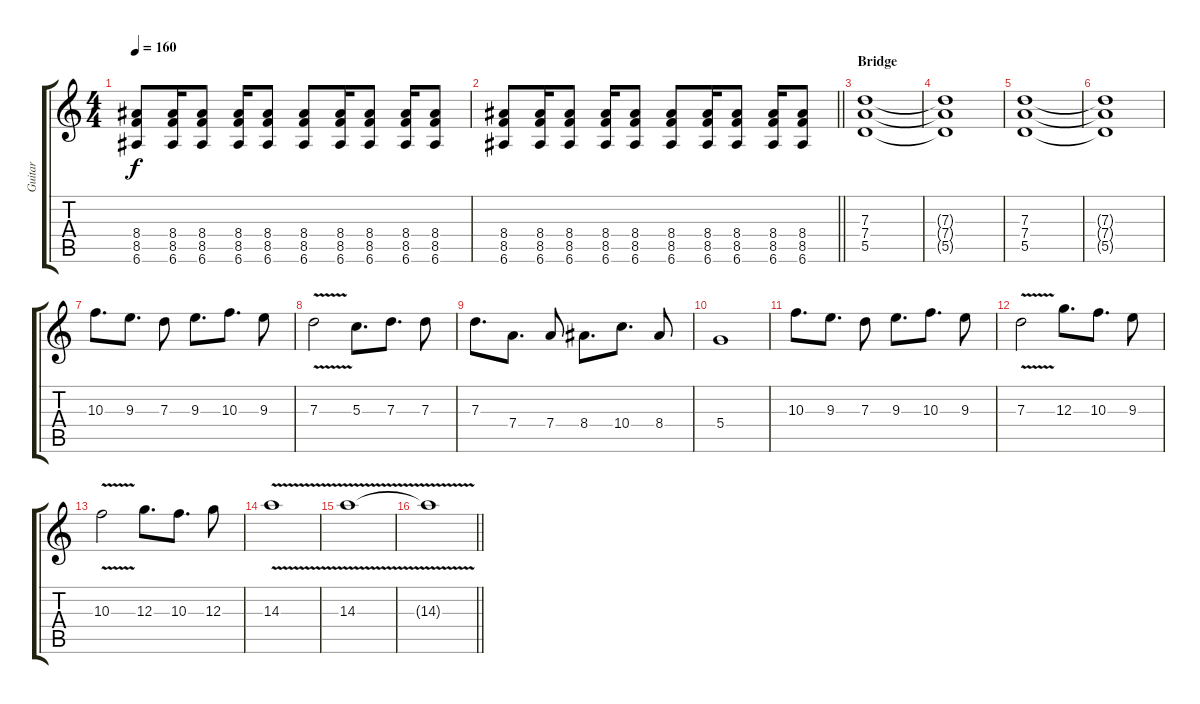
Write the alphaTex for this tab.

\track ("Guitar" "Guitar") {instrument distortionguitar}
\staff {score tabs}
\tuning (E4 B3 G3 D3 A2 E2) {hide}
\ts (4 4)
\tempo 160
\clef g2
\ks c
(8.4 8.5 6.6).8{dy f} (8.4 8.5 6.6).16 (8.4 8.5 6.6).8 (8.4 8.5 6.6).16 (8.4 8.5 6.6).8 (8.4 8.5 6.6).8 (8.4 8.5 6.6).16 (8.4 8.5 6.6).8 (8.4 8.5 6.6).16 (8.4 8.5 6.6).8 |
\barLineRight lightlight
(8.4 8.5 6.6).8 (8.4 8.5 6.6).16 (8.4 8.5 6.6).8 (8.4 8.5 6.6).16 (8.4 8.5 6.6).8 (8.4 8.5 6.6).8 (8.4 8.5 6.6).16 (8.4 8.5 6.6).8 (8.4 8.5 6.6).16 (8.4 8.5 6.6).8 |
\section ("" "Bridge")
(7.3 7.4 5.5).1 |
(7.3{t} 7.4{t} 5.5{t}).1 |
(7.3 7.4 5.5).1 |
(7.3{t} 7.4{t} 5.5{t}).1 |
10.3.8{d} 9.3.8{d} 7.3.8 9.3.8{d} 10.3.8{d} 9.3.8 |
7.3{v}.2 5.3.8{d} 7.3.8{d} 7.3.8 |
7.3.8{d} 7.4.8{d} 7.4.8 8.4.8{d} 10.4.8{d} 8.4.8 |
5.4.1 |
10.3.8{d} 9.3.8{d} 7.3.8 9.3.8{d} 10.3.8{d} 9.3.8 |
7.3{v}.2 12.3.8{d} 10.3.8{d} 9.3.8 |
10.3{v}.2 12.3.8{d} 10.3.8{d} 12.3.8 |
14.3{v}.1 |
14.3{v}.1 |
\barLineRight lightlight
14.3{v t}.1
